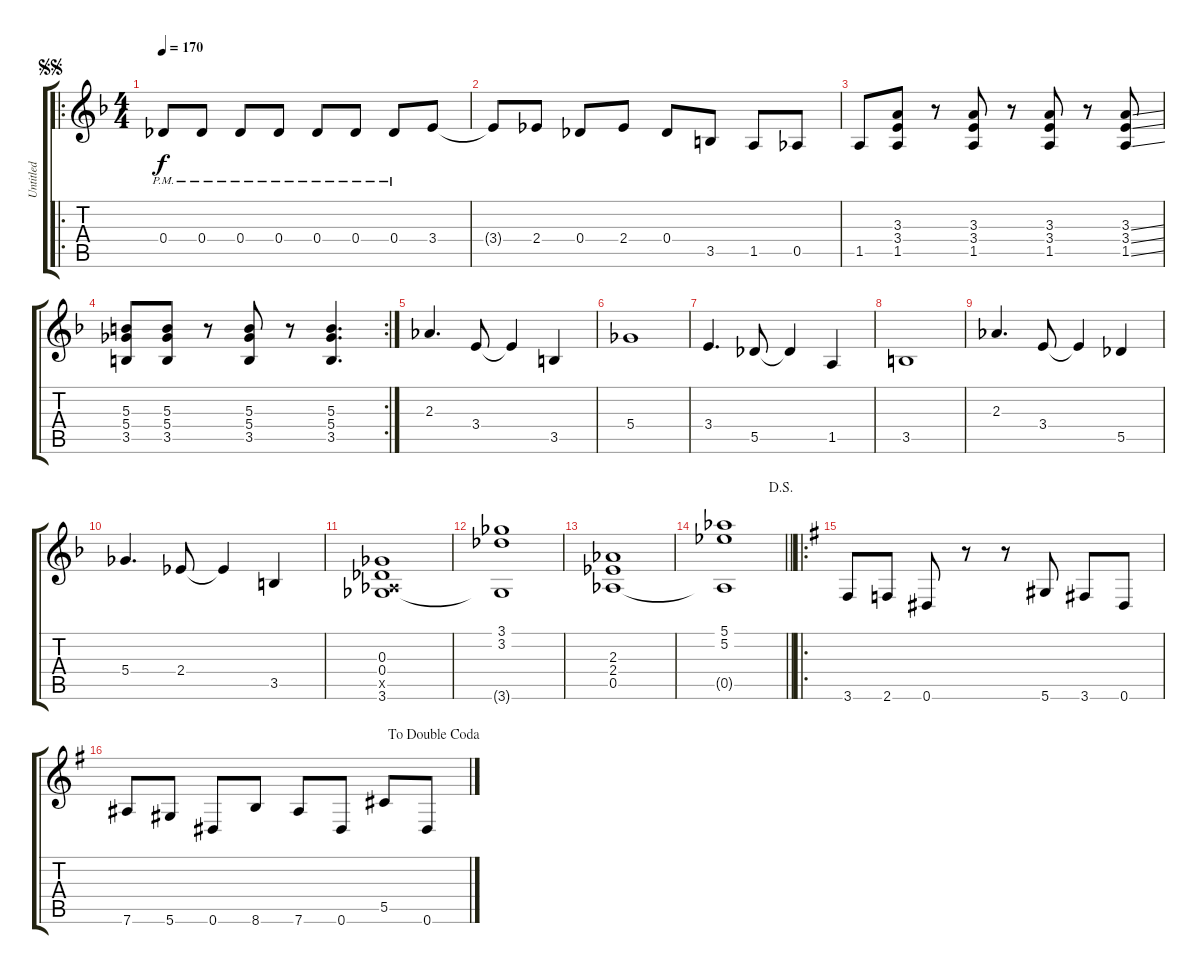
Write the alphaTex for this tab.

\track ("Untitled" "Untitled") {instrument distortionguitar}
\staff {score tabs}
\tuning (Eb4 Bb3 Gb3 Db3 Ab2 Eb2) {hide}
\ro
\ts (4 4)
\jump segnosegno
\tempo 170
\clef g2
\ks f
0.4{pm}.8{dy f} 0.4{pm}.8 0.4{pm}.8 0.4{pm}.8 0.4{pm}.8 0.4{pm}.8 0.4{pm}.8 3.4.8 |
3.4{t}.8 2.4.8 0.4.8 2.4.8 0.4.8 3.5.8 1.5.8 0.5.8 |
1.5.8 (3.3 3.4 1.5).8 r.8 (3.3 3.4 1.5).8 r.8 (3.3 3.4 1.5).8 r.8 (3.3{ss} 3.4{ss} 1.5{ss}).8 |
\rc 2
(5.3 5.4 3.5).8 (5.3 5.4 3.5).8 r.8 (5.3 5.4 3.5).8 r.8 (5.3 5.4 3.5).4{d} |
2.3.4{d} 3.4.8 3.4{t}.4 3.5.4 |
5.4.1 |
3.4.4{d} 5.5.8 5.5{t}.4 1.5.4 |
3.5.1 |
2.3.4{d} 3.4.8 3.4{t}.4 5.5.4 |
5.4.4{d} 2.4.8 2.4{t}.4 3.5.4 |
(0.3 0.4 0.5{x} 3.6).1 |
(3.1 3.2 3.6{t}).1 |
(2.3 2.4 0.5).1 |
\jump dalsegno
\barLineRight lightlight
(5.1 5.2 0.5{t}).1 |
\ro
\ks g
3.6.8 2.6.8 0.6.8 r.8 r.8 5.6.8 3.6.8 0.6.8 |
\jump dadoublecoda
7.6.8 5.6.8 0.6.8 8.6.8 7.6.8 0.6.8 5.5.8 0.6.8
